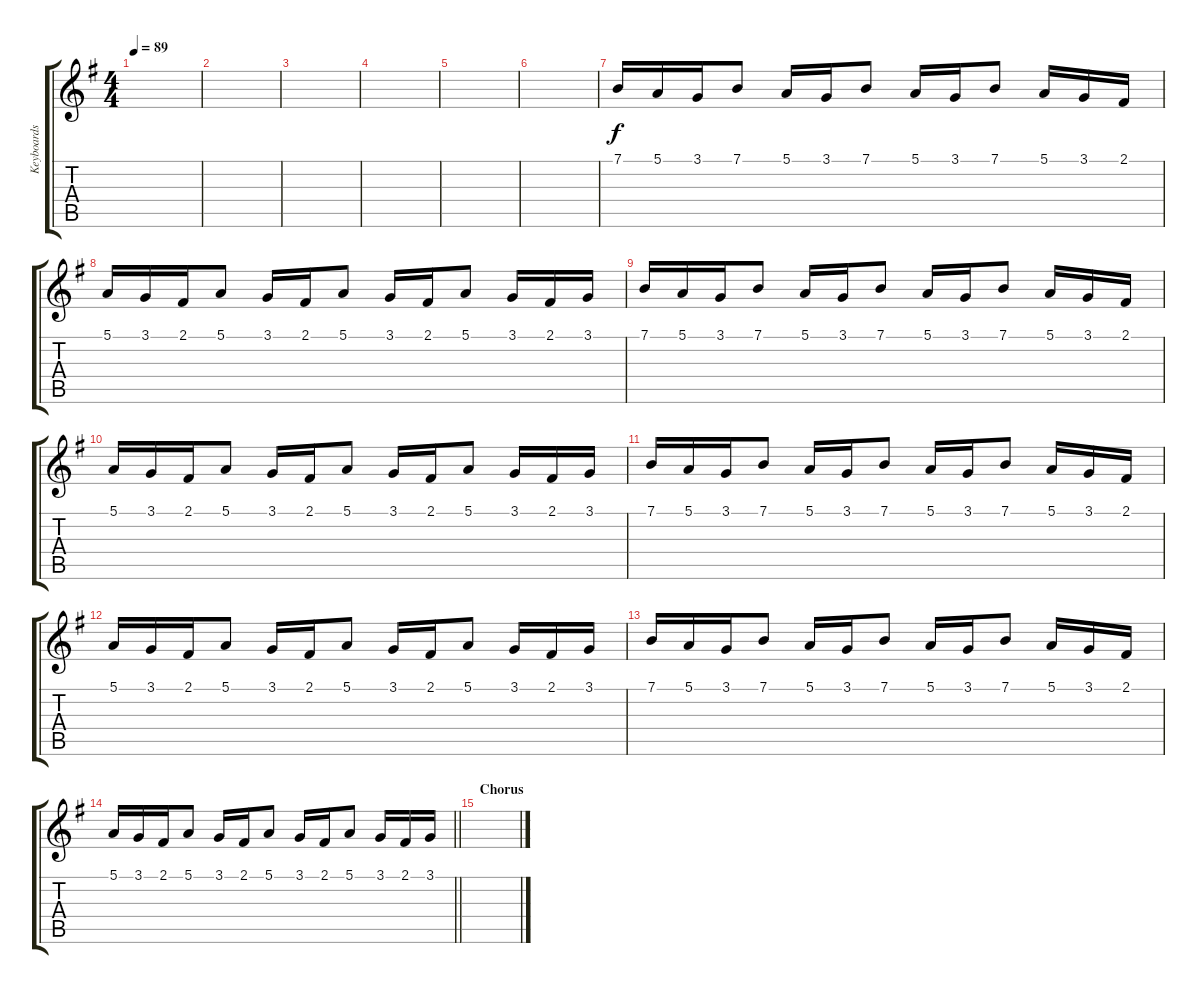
\track ("Keyboards" "Keyboards") {instrument electricgrandpiano}
\staff {score tabs}
\tuning (E4 B3 G3 D3 A2 E2) {hide}
\ts (4 4)
\tempo 89
\clef g2
\ks g
|
|
|
|
|
|
7.1.16 5.1.16 3.1.16 7.1.8 5.1.16 3.1.16 7.1.8 5.1.16 3.1.16 7.1.8 5.1.16 3.1.16 2.1.16 |
5.1.16 3.1.16 2.1.16 5.1.8 3.1.16 2.1.16 5.1.8 3.1.16 2.1.16 5.1.8 3.1.16 2.1.16 3.1.16 |
7.1.16 5.1.16 3.1.16 7.1.8 5.1.16 3.1.16 7.1.8 5.1.16 3.1.16 7.1.8 5.1.16 3.1.16 2.1.16 |
5.1.16 3.1.16 2.1.16 5.1.8 3.1.16 2.1.16 5.1.8 3.1.16 2.1.16 5.1.8 3.1.16 2.1.16 3.1.16 |
7.1.16 5.1.16 3.1.16 7.1.8 5.1.16 3.1.16 7.1.8 5.1.16 3.1.16 7.1.8 5.1.16 3.1.16 2.1.16 |
5.1.16 3.1.16 2.1.16 5.1.8 3.1.16 2.1.16 5.1.8 3.1.16 2.1.16 5.1.8 3.1.16 2.1.16 3.1.16 |
7.1.16 5.1.16 3.1.16 7.1.8 5.1.16 3.1.16 7.1.8 5.1.16 3.1.16 7.1.8 5.1.16 3.1.16 2.1.16 |
\barLineRight lightlight
5.1.16 3.1.16 2.1.16 5.1.8 3.1.16 2.1.16 5.1.8 3.1.16 2.1.16 5.1.8 3.1.16 2.1.16 3.1.16 |
\section ("" "Chorus")
